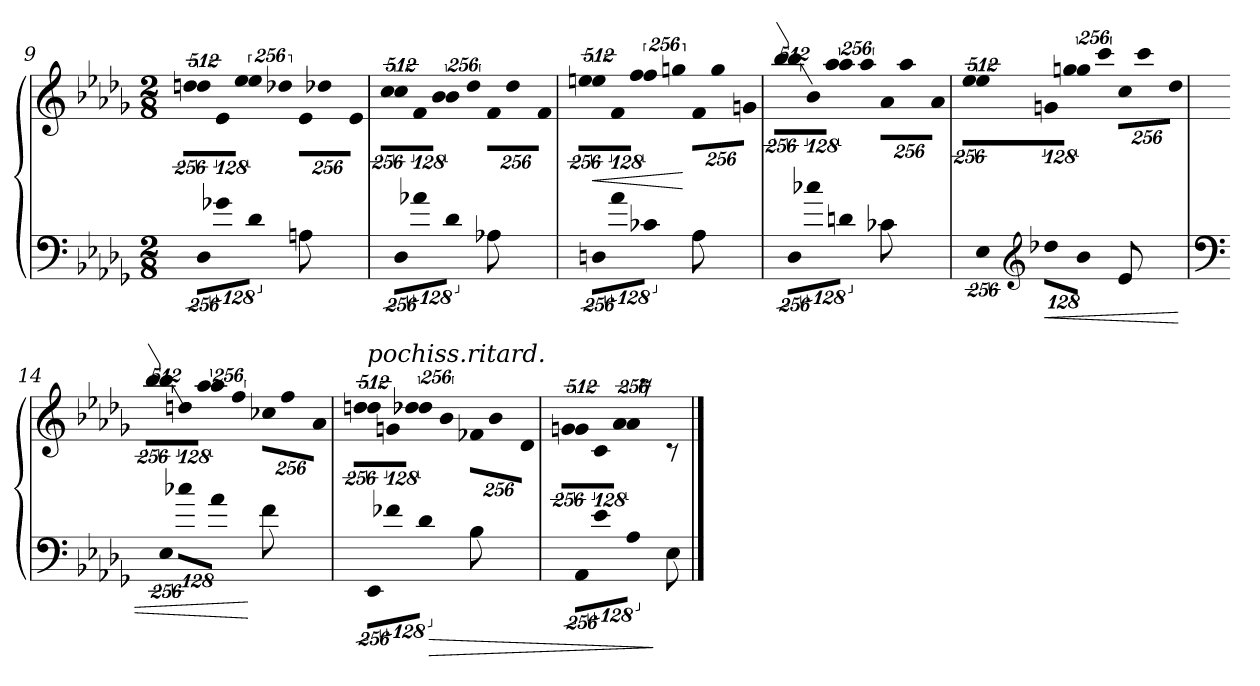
**kern	**kern	**dynam
*part1	*part1	*part1
*staff2	*staff1	*staff1/2
!!LO:LB:g=z
*clefF4	*clefG2	*
*k[b-e-a-d-g-]	*k[b-e-a-d-g-]	*
*D-:	*D-:	*
*M2/8	*M2/8	*
=9	=9	=9
*	*^	*
!LO:N:vis=16	!LO:N:vis=8	!LO:N:vis=16	!
4096%171D-\LL	4096%341ddn/	4096%171dd\LL	.
!LO:N:vis=16	!	!LO:N:vis=16	!
2048%85g-X\	.	2048%85e-\	.
!LO:N:vis=16	!LO:N:vis=8	!LO:N:vis=16	!
4096%171d-\JJ	2048%171ee-/	4096%171ee-\JJ	.
!	!	!LO:N:vis=16	!
8An\	.	4096%171e-\LL	.
!	!LO:N:vis=8	!LO:N:vis=16	!
.	4096%341dd-X/	2048%85dd-\	.
!	!	!LO:N:vis=16	!
.	.	4096%171e-\JJ	.
=10	=10	=10	=10
!LO:N:vis=16	!LO:N:vis=8	!LO:N:vis=16	!
4096%171D-\LL	4096%341cc/	4096%171cc\LL	.
!LO:N:vis=16	!	!LO:N:vis=16	!
2048%85a-X\	.	2048%85f\	.
!LO:N:vis=16	!LO:N:vis=8	!LO:N:vis=16	!
4096%171d-\JJ	2048%171b-/	4096%171b-\JJ	.
!	!	!LO:N:vis=16	!
8A-X\	.	4096%171f\LL	.
!	!LO:N:vis=8	!LO:N:vis=16	!
.	4096%341dd-/	2048%85dd-\	.
!	!	!LO:N:vis=16	!
.	.	4096%171f\JJ	.
=11	=11	=11	=11
!LO:N:vis=16	!LO:N:vis=8	!LO:N:vis=16	!LO:HP:b
4096%171Dn\LL	4096%341een/	4096%171ee\LL	<
!LO:N:vis=16	!	!LO:N:vis=16	!
2048%85a-\	.	2048%85f\	.
!LO:N:vis=16	!LO:N:vis=8	!LO:N:vis=16	!
4096%171c-X\JJ	2048%171ff/	4096%171ff\JJ	.
!	!	!LO:N:vis=16	!
8A-\	.	4096%171f\LL	.
!	!LO:N:vis=8	!LO:N:vis=16	!
.	4096%341ggn/	2048%85gg\	.
!	!	!LO:N:vis=16	!
.	.	4096%171gn\JJ	[
=12	=12	=12	=12
!LO:N:vis=16	!LO:N:vis=8	!LO:N:vis=16	!
4096%171D-\LL	4096%341bb-/	4096%171bb-\LL	.
!LO:N:vis=16	!	!LO:N:vis=16	!
2048%85cc-X\	.	2048%85b-\	.
!LO:N:vis=16	!LO:N:vis=8	!LO:N:vis=16	!
4096%171dn\JJ	2048%171aa-/	4096%171aa-\JJ	.
!	!	!LO:N:vis=16	!
8c-X\	.	4096%171a-\LL	.
!	!LO:N:vis=8	!LO:N:vis=16	!
.	4096%341aa-/	2048%85aa-\	.
!	!	!LO:N:vis=16	!
.	.	4096%171a-\JJ	.
!!LO:LB:g=z	!!
=13	=13	=13	=13
!LO:N:vis=16	!LO:N:vis=8	!LO:N:vis=16	!
4096%171E-\	4096%341ee-/	4096%171ee-\LL	.
*clefG2	*	*	*
!LO:N:vis=16	!	!LO:N:vis=16	!LO:HP:b=2
2048%85dd-X\LL	.	2048%85gn\	<
!LO:N:vis=16	!LO:N:vis=8	!LO:N:vis=16	!
4096%171b-\JJ	2048%171ggn/	4096%171gg\JJ	.
!	!	!LO:N:vis=16	!
8e-/	.	4096%171cc\LL	.
!	!LO:N:vis=8	!LO:N:vis=16	!
.	4096%341ccc/	2048%85ccc\	.
!	!	!LO:N:vis=16	!
.	.	4096%171dd-\JJ	.
=14	=14	=14	=14
*clefF4	*	*	*
!LO:N:vis=16	!LO:N:vis=8	!LO:N:vis=16	!
4096%171E-\	4096%341bb-/	4096%171bb-\LL	.
!LO:N:vis=16	!	!LO:N:vis=16	!
2048%85cc-X\LL	.	2048%85ddn\	.
!LO:N:vis=16	!LO:N:vis=8	!LO:N:vis=16	!
4096%171a-\JJ	2048%171aa-/	4096%171aa-\JJ	.
!	!	!LO:N:vis=16	!
8f\	.	4096%171cc-X\LL	.
!	!LO:N:vis=8	!LO:N:vis=16	!
.	4096%341ff/	2048%85ff\	.
!	!	!LO:N:vis=16	!
.	.	4096%171a-\JJ	.
*	*v	*v	*
.	.	[
=15	=15	=15
*	*^	*
!	!LO:TX:a:i:t=pochiss.ritard.	!	!
!LO:N:vis=16	!LO:N:vis=8	!LO:N:vis=16	!
4096%171EE-\LL	4096%341ddn/	4096%171dd\LL	.
!LO:N:vis=16	!	!LO:N:vis=16	!
2048%85f-X\	.	2048%85gn\	.
!LO:N:vis=16	!LO:N:vis=8	!LO:N:vis=16	!
4096%171d-\JJ	2048%171dd-X/	4096%171dd-\JJ	.
!	!	!LO:N:vis=16	!LO:HP:b=2
8B-\	.	4096%171f-X\LL	>
!	!LO:N:vis=8	!LO:N:vis=16	!
.	4096%341b-/	2048%85b-\	.
!	!	!LO:N:vis=16	!
.	.	4096%171d-\JJ	.
=16	=16	=16	=16
!LO:N:vis=16	!LO:N:vis=8	!LO:N:vis=16	!
4096%171AA-\LL	4096%341gn/	4096%171g\LL	.
!LO:N:vis=16	!	!LO:N:vis=16	!
2048%85e-\	.	2048%85c\	.
!LO:N:vis=16	!LO:N:vis=8	!LO:N:vis=16	!
4096%171A-\JJ	4096%171a-/	4096%171a-\JJ	.
8E-\	8raa	8rc	.
*	*v	*v	*
.	.	]
==	==	==
*-	*-	*-
